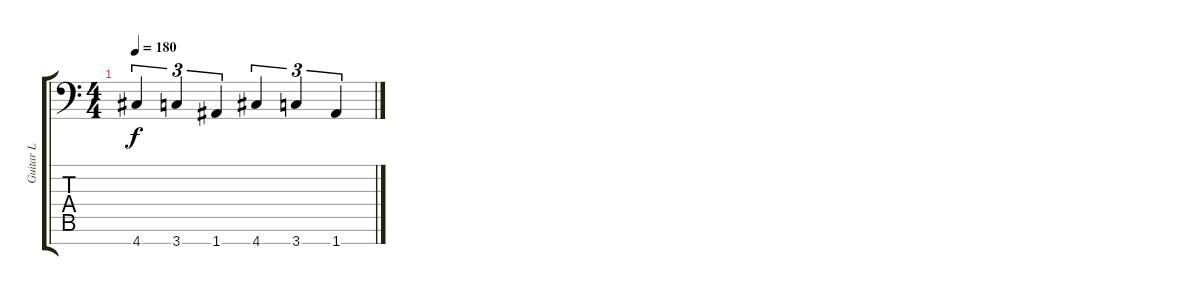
\track ("Guitar L" "Guitar L") {instrument distortionguitar}
\staff {score tabs}
\tuning (E4 B3 G3 D3 A2 E2 A1) {hide}
\ts (4 4)
\tempo 180
\clef f4
\ks c
4.7.4{tu (3 2) dy f} 3.7.4{tu (3 2)} 1.7.4{tu (3 2)} 4.7.4{tu (3 2)} 3.7.4{tu (3 2)} 1.7.4{tu (3 2)}
